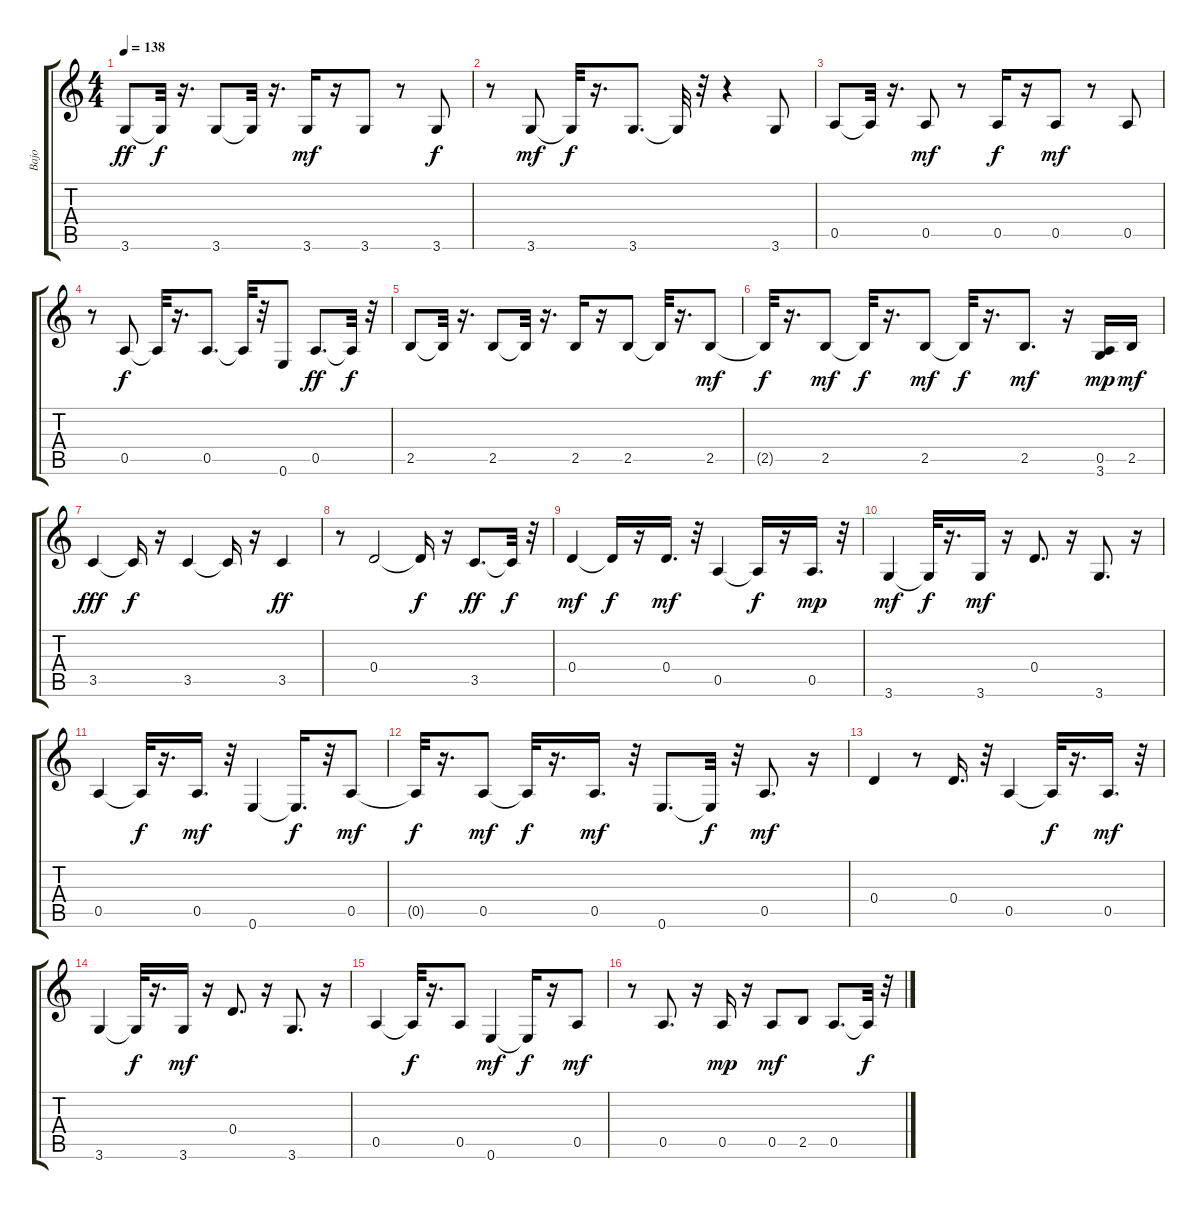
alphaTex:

\track ("Bajo" "Bajo") {instrument electricbasspick}
\staff {score tabs}
\tuning (E4 B3 G3 D3 A2 E2) {hide}
\ts (4 4)
\tempo 138
\clef g2
\ks c
3.6.8{dy ff} 3.6{t}.32{dy f} r.16{d} 3.6.8 3.6{t}.32 r.16{d} 3.6.16{dy mf} r.16 3.6.8 r.8 3.6.8{dy f} |
r.8 3.6.8{dy mf} 3.6{t}.32{dy f} r.16{d} 3.6.8{d} 3.6{t}.32 r.32 r.4 3.6.8 |
0.5.8 0.5{t}.32 r.16{d} 0.5.8{dy mf} r.8 0.5.16{dy f} r.16 0.5.8{dy mf} r.8 0.5.8 |
r.8 0.5.8{dy f} 0.5{t}.32 r.16{d} 0.5.8{d} 0.5{t}.32 r.32 0.6.8 0.5.8{d dy ff} 0.5{t}.32{dy f} r.32 |
2.5.8 2.5{t}.32 r.16{d} 2.5.8 2.5{t}.32 r.16{d} 2.5.16 r.16 2.5.8 2.5{t}.32 r.16{d} 2.5.8{dy mf} |
2.5{t}.32{dy f} r.16{d} 2.5.8{dy mf} 2.5{t}.32{dy f} r.16{d} 2.5.8{dy mf} 2.5{t}.32{dy f} r.16{d} 2.5.8{d dy mf} r.16 (0.5 3.6).16{dy mp} 2.5.16{dy mf} |
3.5.4{dy fff} 3.5{t}.16{dy f} r.16 3.5.4 3.5{t}.16 r.16 3.5.4{dy ff} |
r.8 0.4.2 0.4{t}.16{dy f} r.16 3.5.8{d dy ff} 3.5{t}.32{dy f} r.32 |
0.4.4{dy mf} 0.4{t}.16{dy f} r.16 0.4.16{d dy mf} r.32 0.5.4 0.5{t}.16{dy f} r.16 0.5.16{d dy mp} r.32 |
3.6.4{dy mf} 3.6{t}.32{dy f} r.16{d} 3.6.16{dy mf} r.16 0.4.8{d} r.16 3.6.8{d} r.16 |
0.5.4 0.5{t}.32{dy f} r.16{d} 0.5.16{d dy mf} r.32 0.6.4 0.6{t}.16{d dy f} r.32 0.5.8{dy mf} |
0.5{t}.32{dy f} r.16{d} 0.5.8{dy mf} 0.5{t}.32{dy f} r.16{d} 0.5.16{d dy mf} r.32 0.6.8{d} 0.6{t}.32{dy f} r.32 0.5.8{d dy mf} r.16 |
0.4.4 r.8 0.4.16{d} r.32 0.5.4 0.5{t}.32{dy f} r.16{d} 0.5.16{d dy mf} r.32 |
3.6.4 3.6{t}.32{dy f} r.16{d} 3.6.16{dy mf} r.16 0.4.8{d} r.16 3.6.8{d} r.16 |
0.5.4 0.5{t}.32{dy f} r.16{d} 0.5.8 0.6.4{dy mf} 0.6{t}.16{dy f} r.16 0.5.8{dy mf} |
r.8 0.5.8{d} r.16 0.5.16{dy mp} r.16 0.5.8{dy mf} 2.5.8 0.5.8{d} 0.5{t}.32{dy f} r.32
